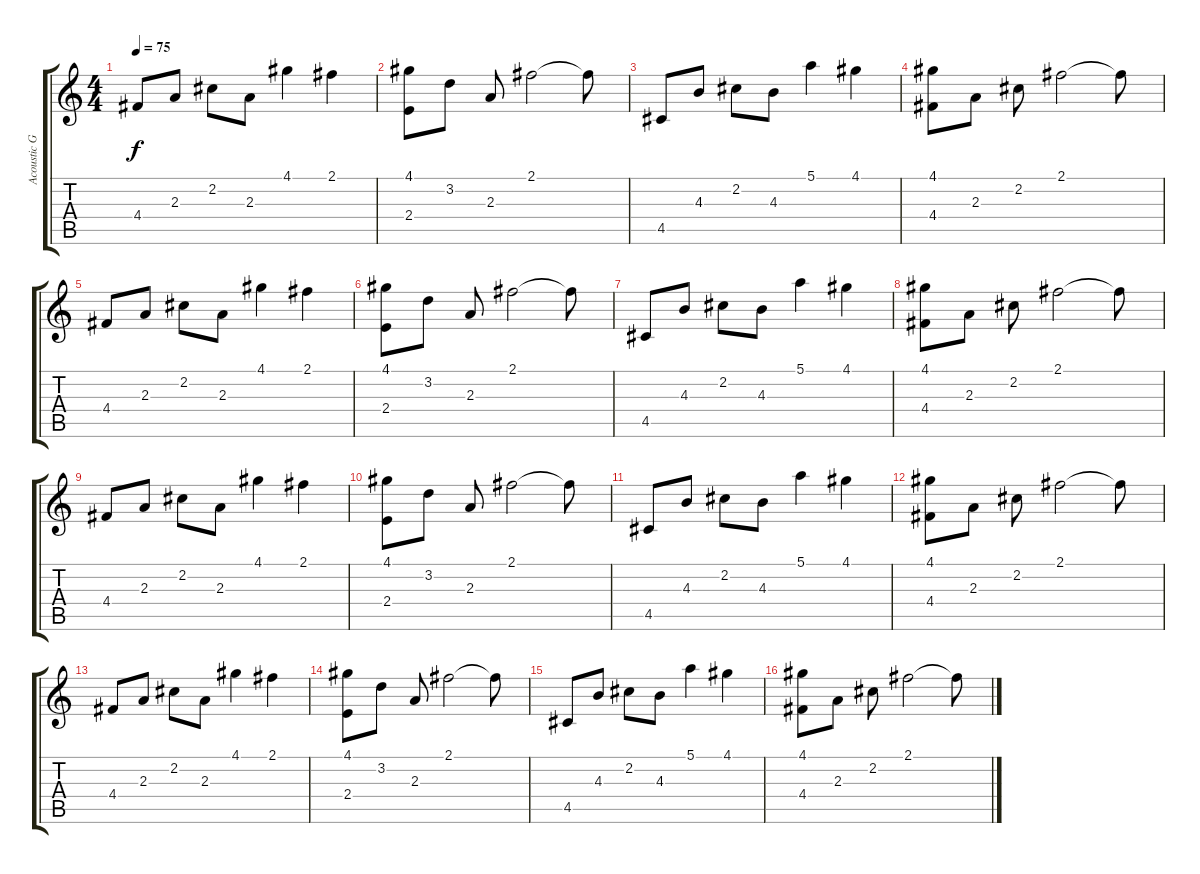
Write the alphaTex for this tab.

\track ("Acoustic Guitar" "Acoustic G") {instrument acousticguitarsteel}
\staff {score tabs}
\tuning (E4 B3 G3 D3 A2 E2) {hide}
\ts (4 4)
\tempo 75
\clef g2
\ks c
4.4.8{dy f instrument acousticguitarsteel} 2.3.8 2.2.8 2.3.8 4.1.4 2.1.4 |
(4.1 2.4).8 3.2.8 2.3.8 2.1.2 2.1{t}.8 |
4.5.8 4.3.8 2.2.8 4.3.8 5.1.4 4.1.4 |
(4.1 4.4).8 2.3.8 2.2.8 2.1.2 2.1{t}.8 |
4.4.8 2.3.8 2.2.8 2.3.8 4.1.4 2.1.4 |
(4.1 2.4).8 3.2.8 2.3.8 2.1.2 2.1{t}.8 |
4.5.8 4.3.8 2.2.8 4.3.8 5.1.4 4.1.4 |
(4.1 4.4).8 2.3.8 2.2.8 2.1.2 2.1{t}.8 |
4.4.8 2.3.8 2.2.8 2.3.8 4.1.4 2.1.4 |
(4.1 2.4).8 3.2.8 2.3.8 2.1.2 2.1{t}.8 |
4.5.8 4.3.8 2.2.8 4.3.8 5.1.4 4.1.4 |
(4.1 4.4).8 2.3.8 2.2.8 2.1.2 2.1{t}.8 |
4.4.8 2.3.8 2.2.8 2.3.8 4.1.4 2.1.4 |
(4.1 2.4).8 3.2.8 2.3.8 2.1.2 2.1{t}.8 |
4.5.8 4.3.8 2.2.8 4.3.8 5.1.4 4.1.4 |
(4.1 4.4).8 2.3.8 2.2.8 2.1.2 2.1{t}.8
